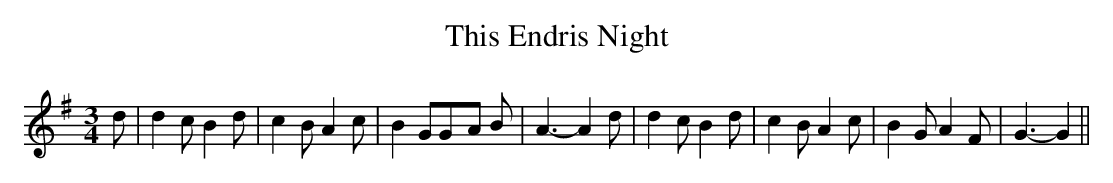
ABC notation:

X:1
T:This Endris Night
M:3/4
L:1/8
K:G
 d| d2 c B2 d| c2 B A2 c| B2 GG-A B| A3- A2 d| d2 c B2 d| c2 B A2 c|\
 B2 G A2 F| G3- G2||
